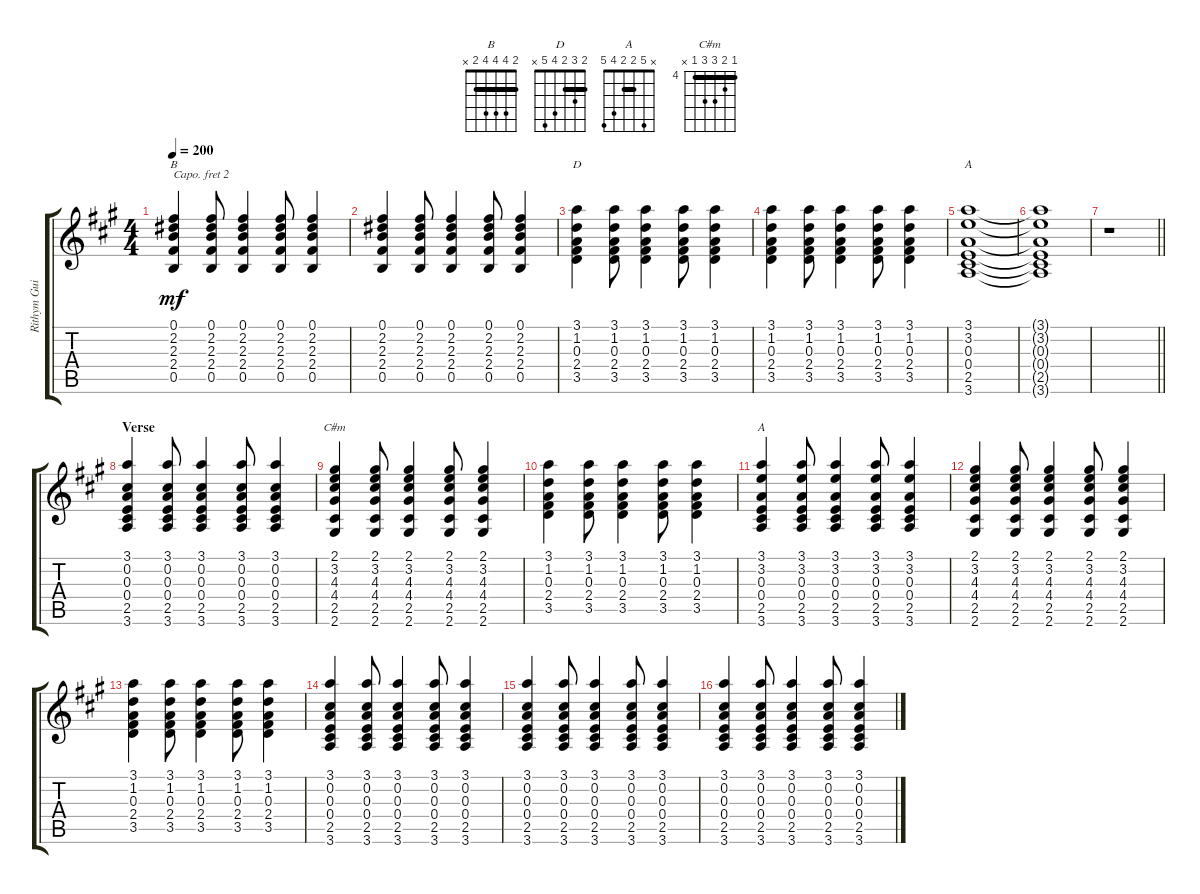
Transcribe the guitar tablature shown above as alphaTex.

\track ("Rithym Guitar" "Rithym Gui") {instrument acousticguitarsteel}
\staff {score tabs}
\capo 2
\tuning (E4 B3 G3 D3 A2 E2) {hide}
\chord ("B" 2 4 4 4 2 x) {barre 2}
\chord ("D" 2 3 2 4 5 x) {barre 2}
\chord ("A" 5 2 2 2 4 5) {barre 2}
\chord ("C#m" 4 5 6 6 4 x) {firstfret 4 barre 4}
\chord ("A" x 5 2 2 4 5) {barre 2}
\ts (4 4)
\tempo 200
\clef g2
\ks a
(0.1 2.2 2.3 2.4 0.5).4{ch "B" dy mf} (0.1 2.2 2.3 2.4 0.5).8 (0.1 2.2 2.3 2.4 0.5).4 (0.1 2.2 2.3 2.4 0.5).8 (0.1 2.2 2.3 2.4 0.5).4 |
(0.1 2.2 2.3 2.4 0.5).4 (0.1 2.2 2.3 2.4 0.5).8 (0.1 2.2 2.3 2.4 0.5).4 (0.1 2.2 2.3 2.4 0.5).8 (0.1 2.2 2.3 2.4 0.5).4 |
(3.1 1.2 0.3 2.4 3.5).4{ch "D"} (3.1 1.2 0.3 2.4 3.5).8 (3.1 1.2 0.3 2.4 3.5).4 (3.1 1.2 0.3 2.4 3.5).8 (3.1 1.2 0.3 2.4 3.5).4 |
(3.1 1.2 0.3 2.4 3.5).4 (3.1 1.2 0.3 2.4 3.5).8 (3.1 1.2 0.3 2.4 3.5).4 (3.1 1.2 0.3 2.4 3.5).8 (3.1 1.2 0.3 2.4 3.5).4 |
(3.1 3.2 0.3 0.4 2.5 3.6).1{ch "A"} |
(3.1{t} 3.2{t} 0.3{t} 0.4{t} 2.5{t} 3.6{t}).1 |
\barLineRight lightlight
r.1 |
\section ("" "Verse")
(3.1 0.2 0.3 0.4 2.5 3.6).4 (3.1 0.2 0.3 0.4 2.5 3.6).8 (3.1 0.2 0.3 0.4 2.5 3.6).4 (3.1 0.2 0.3 0.4 2.5 3.6).8 (3.1 0.2 0.3 0.4 2.5 3.6).4 |
(2.1 3.2 4.3 4.4 2.5 2.6).4{ch "C#m"} (2.1 3.2 4.3 4.4 2.5 2.6).8 (2.1 3.2 4.3 4.4 2.5 2.6).4 (2.1 3.2 4.3 4.4 2.5 2.6).8 (2.1 3.2 4.3 4.4 2.5 2.6).4 |
(3.1 1.2 0.3 2.4 3.5).4 (3.1 1.2 0.3 2.4 3.5).8 (3.1 1.2 0.3 2.4 3.5).4 (3.1 1.2 0.3 2.4 3.5).8 (3.1 1.2 0.3 2.4 3.5).4 |
(3.1 3.2 0.3 0.4 2.5 3.6).4{ch "A"} (3.1 3.2 0.3 0.4 2.5 3.6).8 (3.1 3.2 0.3 0.4 2.5 3.6).4 (3.1 3.2 0.3 0.4 2.5 3.6).8 (3.1 3.2 0.3 0.4 2.5 3.6).4 |
(2.1 3.2 4.3 4.4 2.5 2.6).4 (2.1 3.2 4.3 4.4 2.5 2.6).8 (2.1 3.2 4.3 4.4 2.5 2.6).4 (2.1 3.2 4.3 4.4 2.5 2.6).8 (2.1 3.2 4.3 4.4 2.5 2.6).4 |
(3.1 1.2 0.3 2.4 3.5).4 (3.1 1.2 0.3 2.4 3.5).8 (3.1 1.2 0.3 2.4 3.5).4 (3.1 1.2 0.3 2.4 3.5).8 (3.1 1.2 0.3 2.4 3.5).4 |
(3.1 0.2 0.3 0.4 2.5 3.6).4 (3.1 0.2 0.3 0.4 2.5 3.6).8 (3.1 0.2 0.3 0.4 2.5 3.6).4 (3.1 0.2 0.3 0.4 2.5 3.6).8 (3.1 0.2 0.3 0.4 2.5 3.6).4 |
(3.1 0.2 0.3 0.4 2.5 3.6).4 (3.1 0.2 0.3 0.4 2.5 3.6).8 (3.1 0.2 0.3 0.4 2.5 3.6).4 (3.1 0.2 0.3 0.4 2.5 3.6).8 (3.1 0.2 0.3 0.4 2.5 3.6).4 |
(3.1 0.2 0.3 0.4 2.5 3.6).4 (3.1 0.2 0.3 0.4 2.5 3.6).8 (3.1 0.2 0.3 0.4 2.5 3.6).4 (3.1 0.2 0.3 0.4 2.5 3.6).8 (3.1 0.2 0.3 0.4 2.5 3.6).4
